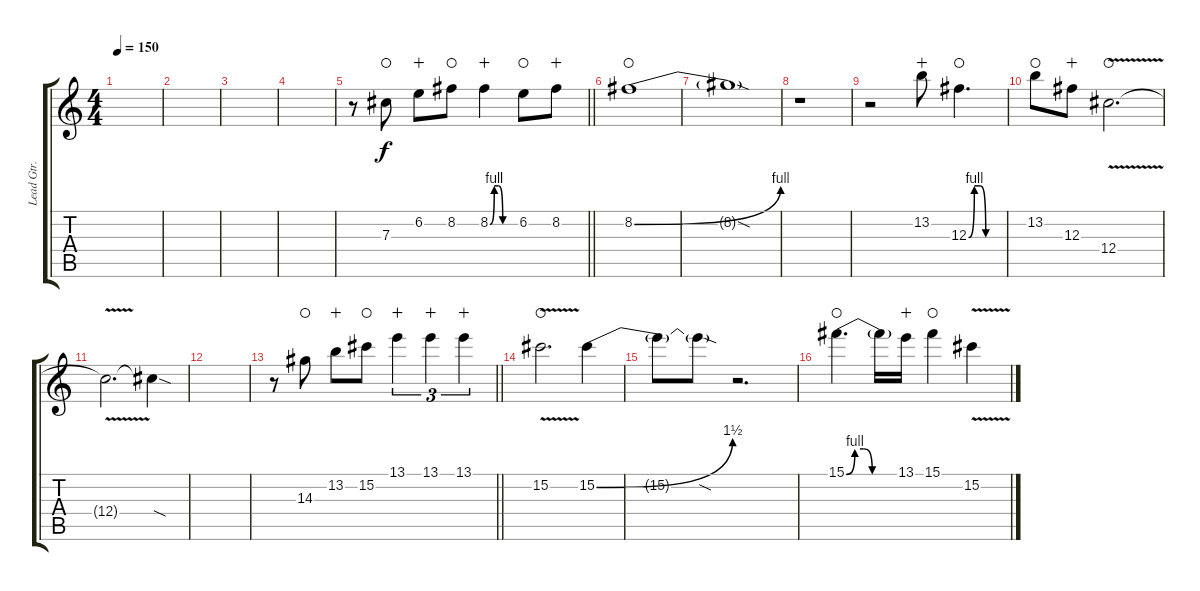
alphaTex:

\track ("Lead Gtr. 1" "Lead Gtr. ") {instrument distortionguitar}
\staff {score tabs}
\tuning (Eb4 Bb3 Gb3 Db3 Ab2 Db2) {hide}
\ts (4 4)
\tempo 150
\clef g2
\ks c
|
|
|
|
\barLineRight lightlight
r.8 7.3.8{waho} 6.2.8{wahc} 8.2.8{waho} 8.2{be (custom 0 0 10 4 20 4 30 0 60 0)}.4{wahc} 6.2.8{waho} 8.2.8{wahc} |
\section ("" "")
8.2{be (bend 0 0 60 4)}.1{waho} |
8.2{sod t}.1 |
r.1 |
r.2 13.2.8{wahc} 12.3{be (custom 0 0 10 4 20 4 30 0 60 0)}.4{d waho} |
13.2.8{waho} 12.3.8{wahc} 12.4{v}.2{d waho} |
12.4{t}.2{d} 12.4{sod t}.4 |
|
\barLineRight lightlight
r.8 14.3.8{waho} 13.2.8{wahc} 15.2.8{waho} 13.1.4{tu (3 2) wahc} 13.1.4{tu (3 2) wahc} 13.1.4{tu (3 2) wahc} |
\section ("" "")
15.2{v}.2{d waho} 15.2{be (bend 0 0 60 6)}.4 |
15.2{t}.8 15.2{sod t}.8 r.2{d} |
15.1{be (custom 0 0 10 4 20 4 30 0 60 0)}.4{d waho} 15.1{t}.16 13.1.16{wahc} 15.1.4{waho} 15.2{v}.4
